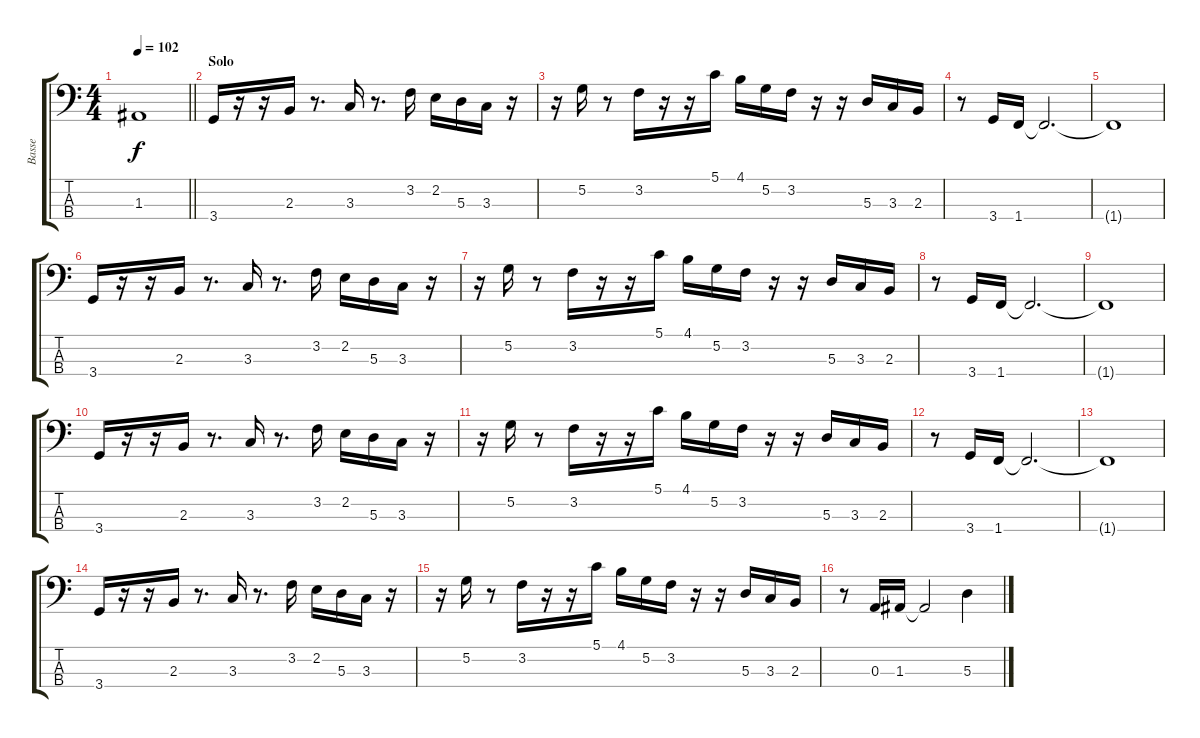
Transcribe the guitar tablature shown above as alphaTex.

\track ("Basse" "Basse") {mute instrument electricbassfinger}
\staff {score tabs}
\tuning (G2 D2 A1 E1) {hide}
\ts (4 4)
\tempo 102
\clef f4
\barLineRight lightlight
\ks c
1.3{t}.1{dy f} |
\section ("" "Solo")
3.4.16 r.16 r.16 2.3.16 r.8{d} 3.3.16 r.8{d} 3.2.16 2.2.16 5.3.16 3.3.16 r.16 |
r.16 5.2.16 r.8 3.2.16 r.16 r.16 5.1.16 4.1.16 5.2.16 3.2.16 r.16 r.16 5.3.16 3.3.16 2.3.16 |
r.8 3.4.16 1.4.16 1.4{t}.2{d} |
1.4{t}.1 |
3.4.16 r.16 r.16 2.3.16 r.8{d} 3.3.16 r.8{d} 3.2.16 2.2.16 5.3.16 3.3.16 r.16 |
r.16 5.2.16 r.8 3.2.16 r.16 r.16 5.1.16 4.1.16 5.2.16 3.2.16 r.16 r.16 5.3.16 3.3.16 2.3.16 |
r.8 3.4.16 1.4.16 1.4{t}.2{d} |
1.4{t}.1 |
3.4.16 r.16 r.16 2.3.16 r.8{d} 3.3.16 r.8{d} 3.2.16 2.2.16 5.3.16 3.3.16 r.16 |
r.16 5.2.16 r.8 3.2.16 r.16 r.16 5.1.16 4.1.16 5.2.16 3.2.16 r.16 r.16 5.3.16 3.3.16 2.3.16 |
r.8 3.4.16 1.4.16 1.4{t}.2{d} |
1.4{t}.1 |
3.4.16 r.16 r.16 2.3.16 r.8{d} 3.3.16 r.8{d} 3.2.16 2.2.16 5.3.16 3.3.16 r.16 |
r.16 5.2.16 r.8 3.2.16 r.16 r.16 5.1.16 4.1.16 5.2.16 3.2.16 r.16 r.16 5.3.16 3.3.16 2.3.16 |
r.8 0.3.16 1.3.16 1.3{t}.2 5.3.4
